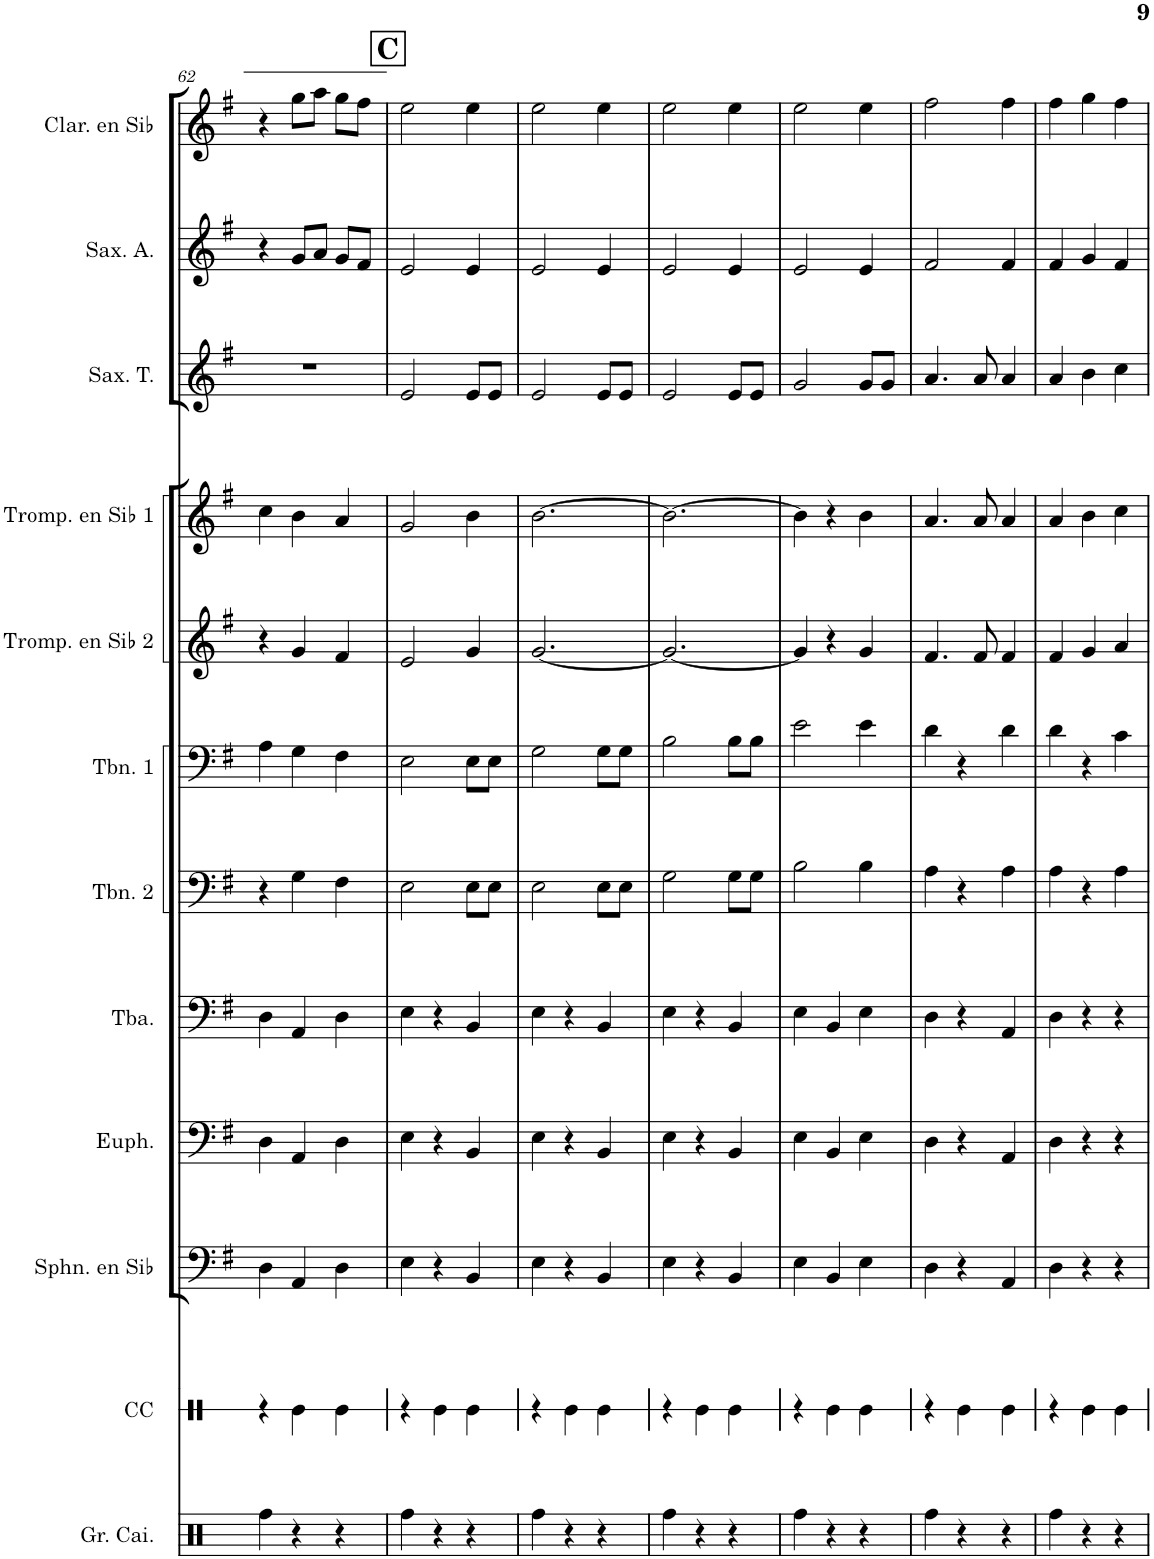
**kern	**kern	**kern	**kern	**kern	**kern	**kern	**kern	**kern	**kern	**kern	**kern
*part12	*part11	*part10	*part9	*part8	*part7	*part6	*part5	*part4	*part3	*part2	*part1
*staff12	*staff11	*staff10	*staff9	*staff8	*staff7	*staff6	*staff5	*staff4	*staff3	*staff2	*staff1
*I"Grosses caisses	*I"Caisse claire	*I"Sousaphone en Sib	*I"Euphonium	*I"Tuba	*I"Trombone 2	*I"Trombone 1	*I"Trompette en Sib 2	*I"Trompette en Sib 1	*I"Saxophone Ténor	*I"Saxophone Alto	*I"Clarinette en Sib
*I'Gr. Cai.	*I'CC	*I'Sphn. en Sib	*I'Euph.	*I'Tba.	*I'Tbn. 2	*I'Tbn. 1	*I'Tromp. en Sib 2	*I'Tromp. en Sib 1	*I'Sax. T.	*I'Sax. A.	*I'Clar. en Sib
!!LO:PB:g=z
*clefX	*clefX	*clefF4	*clefF4	*clefF4	*clefF4	*clefF4	*clefG2	*clefG2	*clefG2	*clefG2	*clefG2
*	*	*Trd7c12	*	*	*	*	*Trd1c2	*Trd1c2	*Trd7c12	*Trd5c9	*Trd1c2
*k[]	*k[]	*k[f#]	*k[f#]	*k[f#]	*k[f#]	*k[f#]	*k[f#]	*k[f#]	*k[f#]	*k[f#]	*k[f#]
*M3/4	*M3/4	*M3/4	*M3/4	*M3/4	*M3/4	*M3/4	*M3/4	*M3/4	*M3/4	*M3/4	*M3/4
=62	=62	=62	=62	=62	=62	=62	=62	=62	=62	=62	=62
4Rff\	4r	4D\	4D\	4D\	4r	4A\	4r	4cc\	2.r	4r	4r
4r	4Re\	4AA/	4AA/	4AA/	4G\	4G\	4g/	4b\	.	8g/L	8gg\L
.	.	.	.	.	.	.	.	.	.	8a/J	8aa\J
4r	4Re\	4D\	4D\	4D\	4F#\	4F#\	4f#/	4a/	.	8g/L	8gg\L
.	.	.	.	.	.	.	.	.	.	8f#/J	8ff#\J
!!LO:REH:place=s1:a:B:cj:fs=14:t=C
=63	=63	=63	=63	=63	=63	=63	=63	=63	=63	=63	=63
4Rff\	4r	4E\	4E\	4E\	2E\	2E\	2e/	2g/	2e/	2e/	2ee\
4r	4Re\	4r	4r	4r	.	.	.	.	.	.	.
4r	4Re\	4BB/	4BB/	4BB/	8E\L	8E\L	4g/	4b\	8e/L	4e/	4ee\
.	.	.	.	.	8E\J	8E\J	.	.	8e/J	.	.
=64	=64	=64	=64	=64	=64	=64	=64	=64	=64	=64	=64
4Rff\	4r	4E\	4E\	4E\	2E\	2G\	[2.g/	[2.b\	2e/	2e/	2ee\
4r	4Re\	4r	4r	4r	.	.	.	.	.	.	.
4r	4Re\	4BB/	4BB/	4BB/	8E\L	8G\L	.	.	8e/L	4e/	4ee\
.	.	.	.	.	8E\J	8G\J	.	.	8e/J	.	.
=65	=65	=65	=65	=65	=65	=65	=65	=65	=65	=65	=65
4Rff\	4r	4E\	4E\	4E\	2G\	2B\	2.g/_	2.b\_	2e/	2e/	2ee\
4r	4Re\	4r	4r	4r	.	.	.	.	.	.	.
4r	4Re\	4BB/	4BB/	4BB/	8G\L	8B\L	.	.	8e/L	4e/	4ee\
.	.	.	.	.	8G\J	8B\J	.	.	8e/J	.	.
=66	=66	=66	=66	=66	=66	=66	=66	=66	=66	=66	=66
4Rff\	4r	4E\	4E\	4E\	2B\	2e\	4g/]	4b\]	2g/	2e/	2ee\
4r	4Re\	4BB/	4BB/	4BB/	.	.	4r	4r	.	.	.
4r	4Re\	4E\	4E\	4E\	4B\	4e\	4g/	4b\	8g/L	4e/	4ee\
.	.	.	.	.	.	.	.	.	8g/J	.	.
=67	=67	=67	=67	=67	=67	=67	=67	=67	=67	=67	=67
4Rff\	4r	4D\	4D\	4D\	4A\	4d\	4.f#/	4.a/	4.a/	2f#/	2ff#\
4r	4Re\	4r	4r	4r	4r	4r	.	.	.	.	.
.	.	.	.	.	.	.	8f#/	8a/	8a/	.	.
4r	4Re\	4AA/	4AA/	4AA/	4A\	4d\	4f#/	4a/	4a/	4f#/	4ff#\
=68	=68	=68	=68	=68	=68	=68	=68	=68	=68	=68	=68
4Rff\	4r	4D\	4D\	4D\	4A\	4d\	4f#/	4a/	4a/	4f#/	4ff#\
4r	4Re\	4r	4r	4r	4r	4r	4g/	4b\	4b\	4g/	4gg\
4r	4Re\	4r	4r	4r	4A\	4c\	4a/	4cc\	4cc\	4f#/	4ff#\
=	=	=	=	=	=	=	=	=	=	=	=
*-	*-	*-	*-	*-	*-	*-	*-	*-	*-	*-	*-
